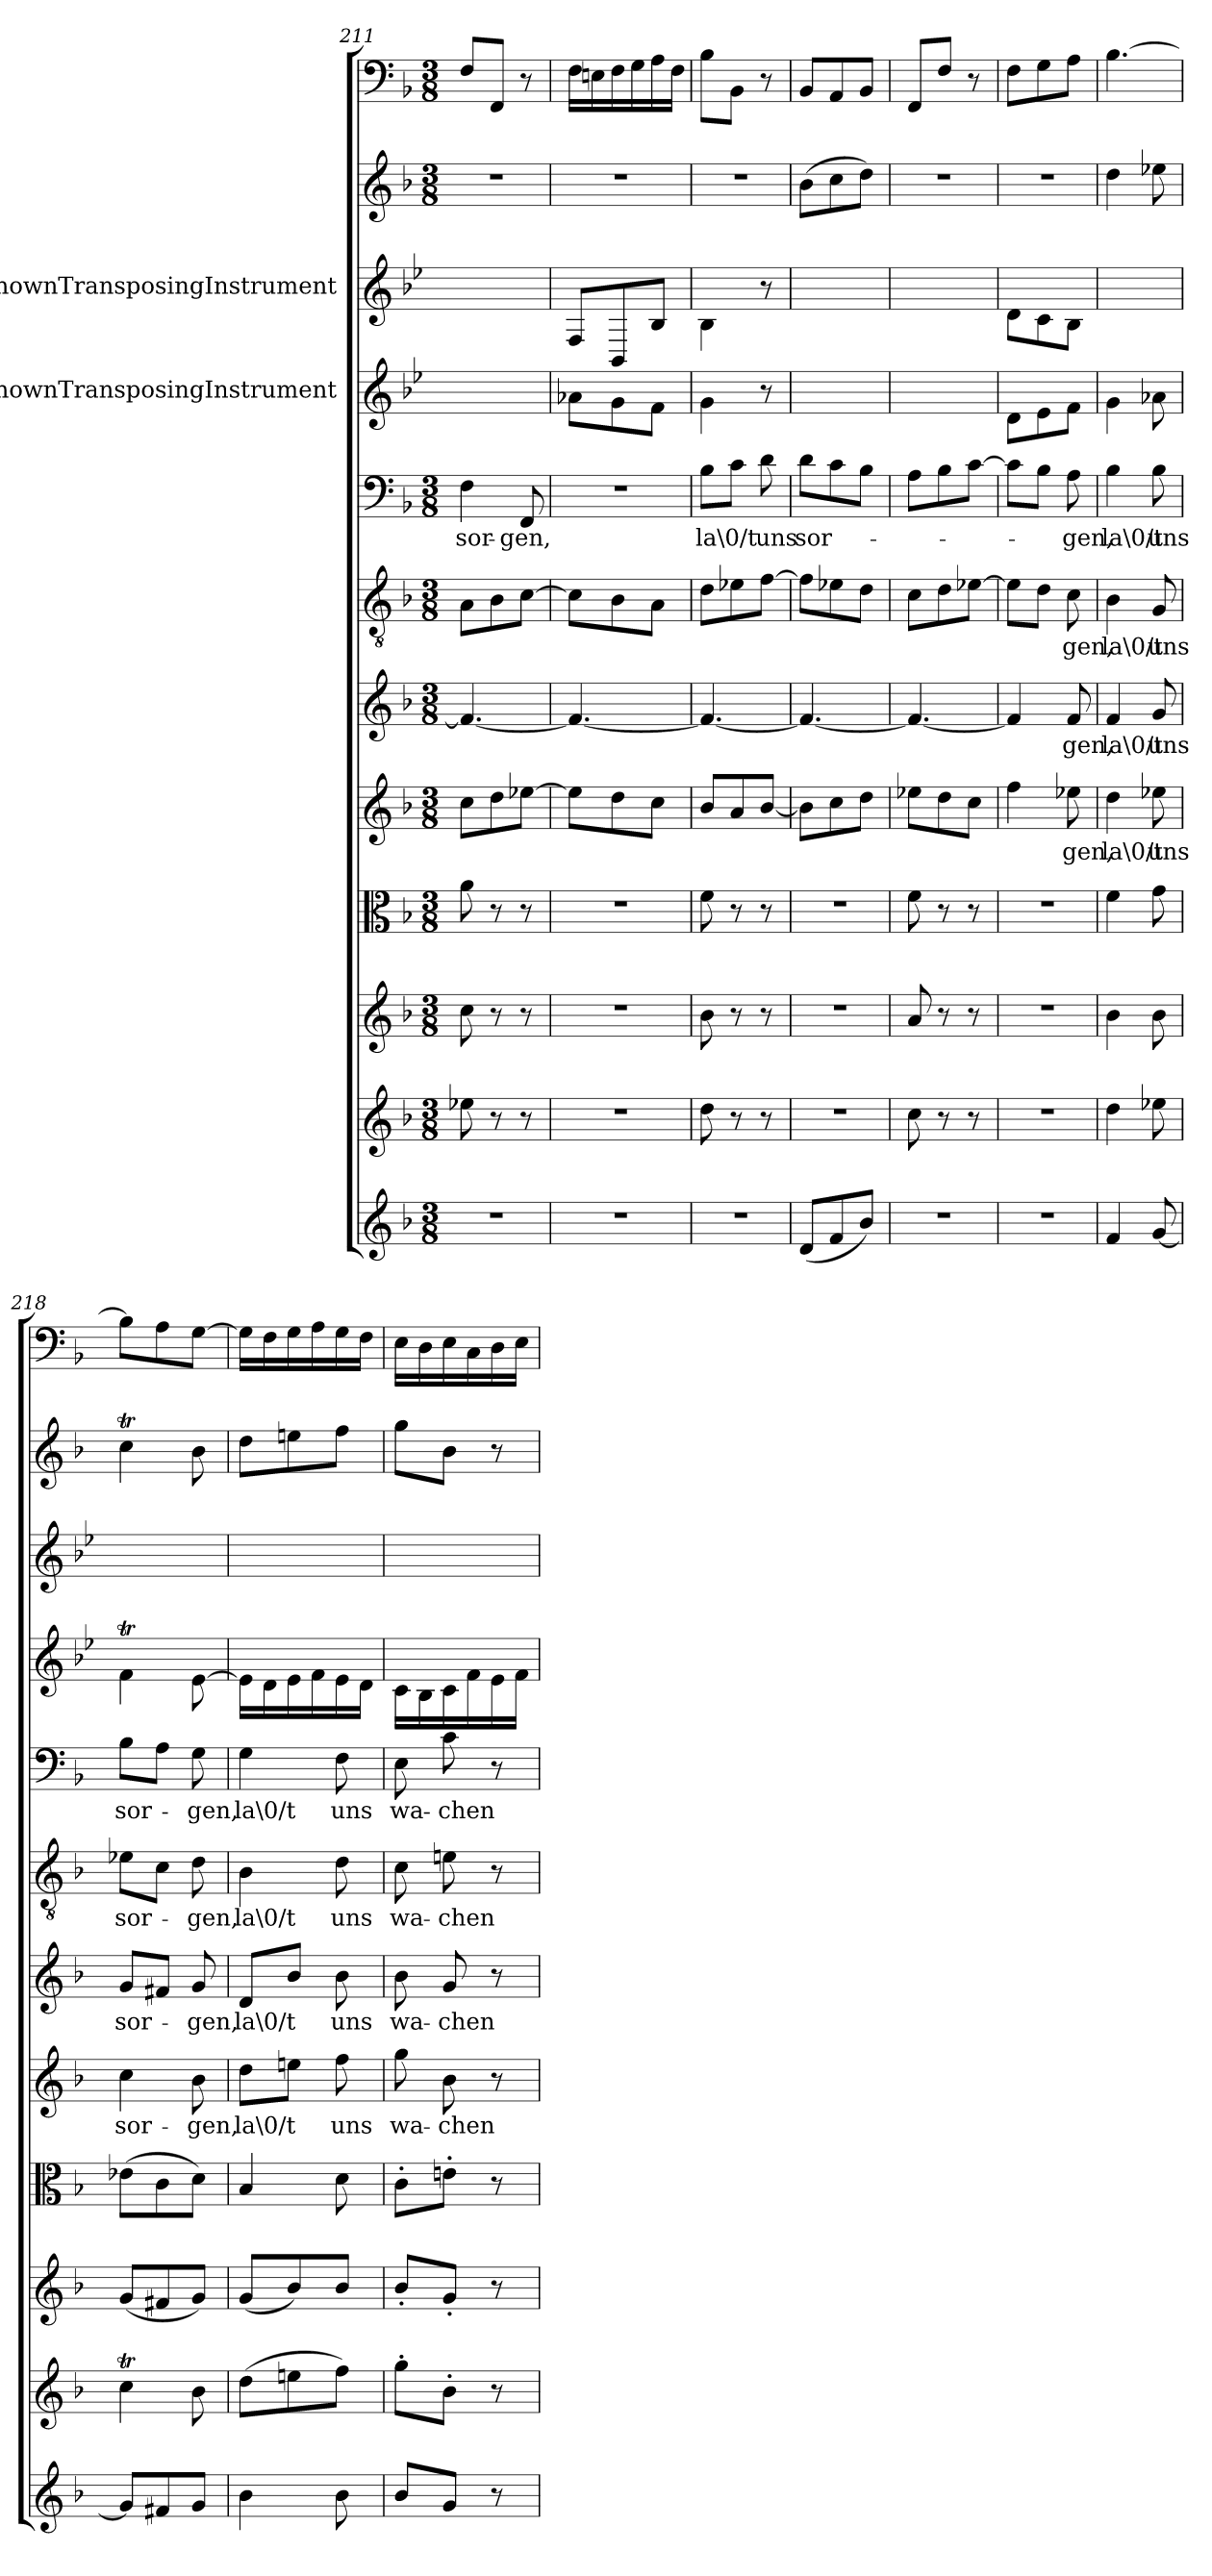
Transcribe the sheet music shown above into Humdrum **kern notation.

**kern	**kern	**kern	**kern	**kern	**text	**kern	**text	**kern	**text	**kern	**text	**kern	**kern	**kern	**kern
*part12	*part11	*part10	*part9	*part8	*part8	*part7	*part7	*part6	*part6	*part5	*part5	*part4	*part3	*part2	*part1
*staff12	*staff11	*staff10	*staff9	*staff8	*staff8	*staff7	*staff7	*staff6	*staff6	*staff5	*staff5	*staff4	*staff3	*staff2	*staff1
*	*	*	*	*	*	*	*	*	*	*	*	*I"UnknownTransposingInstrument	*I"UnknownTransposingInstrument	*	*
*clefG2	*clefG2	*clefG2	*clefC3	*clefG2	*	*clefG2	*	*clefGv2	*	*clefF4	*	*clefG2	*clefG2	*clefG2	*clefF4
*	*	*	*	*	*	*	*	*	*	*	*	*ITrd-4c-7	*ITrd-4c-7	*	*
*k[b-]	*k[b-]	*k[b-]	*k[b-]	*k[b-]	*	*k[b-]	*	*k[b-]	*	*k[b-]	*	*k[b-]	*k[b-]	*k[b-]	*k[b-]
*F:	*F:	*F:	*F:	*F:	*	*F:	*	*F:	*	*F:	*	*	*	*F:	*F:
*M3/8	*M3/8	*M3/8	*M3/8	*M3/8	*	*M3/8	*	*M3/8	*	*M3/8	*	*	*	*M3/8	*M3/8
=211	=211	=211	=211	=211	=211	=211	=211	=211	=211	=211	=211	=211	=211	=211	=211
4.r	8ee-X\	8cc\	8a\	8cc\L	.	4.f/_	.	8A\L	.	4F\	sor-	4.r	4.r	4.r	8F/L
.	8r	8r	8r	8dd\	.	.	.	8B-\	.	.	.	.	.	.	8FF/J
.	8r	8r	8r	[8ee-X\J	.	.	.	[8c\J	.	8FF/	-gen,	.	.	.	8r
=212	=212	=212	=212	=212	=212	=212	=212	=212	=212	=212	=212	=212	=212	=212	=212
4.r	4.r	4.r	4.r	8ee-\L]	.	4.f/_	.	8c\L]	.	4.r	.	8ee-X\L	8c/L	4.r	16F\LL
.	.	.	.	.	.	.	.	.	.	.	.	.	.	.	16En\
.	.	.	.	8dd\	.	.	.	8B-\	.	.	.	8dd\	8F/	.	16F\
.	.	.	.	.	.	.	.	.	.	.	.	.	.	.	16G\
.	.	.	.	8cc\J	.	.	.	8A\J	.	.	.	8cc\J	8f/J	.	16A\
.	.	.	.	.	.	.	.	.	.	.	.	.	.	.	16F\JJ
=213	=213	=213	=213	=213	=213	=213	=213	=213	=213	=213	=213	=213	=213	=213	=213
4.r	8dd\	8b-\	8f\	8b-/L	.	4.f/_	.	8d\L	.	8B-\L	la\0/t	4dd\	4f\	4.r	8B-\L
.	8r	8r	8r	8a/	.	.	.	8e-X\	.	8c\J	.	.	.	.	8BB-\J
.	8r	8r	8r	[8b-/J	.	.	.	[8f\J	.	8d\	uns	8r	8r	.	8r
=214	=214	=214	=214	=214	=214	=214	=214	=214	=214	=214	=214	=214	=214	=214	=214
(8d/L	4.r	4.r	4.r	8b-\L]	.	4.f/_	.	8f\L]	.	8d\L	sor-	4.r	4.r	(8b-\L	8BB-/L
8f/	.	.	.	8cc\	.	.	.	8e-X\	.	8c\	.	.	.	8cc\	8AA/
8b-/J)	.	.	.	8dd\J	.	.	.	8d\J	.	8B-\J	.	.	.	8dd\J)	8BB-/J
=215	=215	=215	=215	=215	=215	=215	=215	=215	=215	=215	=215	=215	=215	=215	=215
4.r	8cc\	8a/	8f\	8ee-X\L	.	4.f/_	.	8c\L	.	8A\L	.	4.r	4.r	4.r	8FF/L
.	8r	8r	8r	8dd\	.	.	.	8d\	.	8B-\	.	.	.	.	8F/J
.	8r	8r	8r	8cc\J	.	.	.	[8e-X\J	.	[8c\J	.	.	.	.	8r
=216	=216	=216	=216	=216	=216	=216	=216	=216	=216	=216	=216	=216	=216	=216	=216
4.r	4.r	4.r	4.r	4ff\	.	4f/]	.	8e-\L]	.	8c\L]	.	8a\L	8a\L	4.r	8F\L
.	.	.	.	.	.	.	.	8d\J	.	8B-\J	.	8b-\	8g\	.	8G\
.	.	.	.	8ee-X\	-gen,	8f/	-gen,	8c\	-gen,	8A\	-gen,	8cc\J	8f\J	.	8A\J
=217	=217	=217	=217	=217	=217	=217	=217	=217	=217	=217	=217	=217	=217	=217	=217
4f/	4dd\	4b-\	4f\	4dd\	la\0/t	4f/	la\0/t	4B-\	la\0/t	4B-\	la\0/t	4dd\	4.r	4dd\	[4.B-\
[8g/	8ee-X\	8b-\	8g\	8ee-X\	uns	8g/	uns	8G/	uns	8B-\	uns	8ee-X\	.	8ee-X\	.
=218	=218	=218	=218	=218	=218	=218	=218	=218	=218	=218	=218	=218	=218	=218	=218
8g/L]	4ccT\	(8g/L	(8e-X\L	4cc\	sor-	8g/L	sor-	8e-X\L	sor-	8B-\L	sor-	4ccT\	4.r	4ccT\	8B-\L]
8f#X/	.	8f#X/	8c\	.	.	8f#X/J	.	8c\J	.	8A\J	.	.	.	.	8A\
8g/J	8b-\	8g/J)	8d\J)	8b-\	-gen,	8g/	-gen,	8d\	-gen,	8G\	-gen,	[8b-\	.	8b-\	[8G\J
=219	=219	=219	=219	=219	=219	=219	=219	=219	=219	=219	=219	=219	=219	=219	=219
4b-\	(8dd\L	(8g/L	4B-/	8dd\L	la\0/t	8d/L	la\0/t	4B-\	la\0/t	4G\	la\0/t	16b-\LL]	4.r	8dd\L	16G\LL]
.	.	.	.	.	.	.	.	.	.	.	.	16a\	.	.	16F\
.	8een\	8b-/)	.	8een\J	.	8b-/J	.	.	.	.	.	16b-\	.	8een\	16G\
.	.	.	.	.	.	.	.	.	.	.	.	16cc\	.	.	16A\
8b-\	8ff\J)	8b-/J	8d\	8ff\	uns	8b-\	uns	8d\	uns	8F\	uns	16b-\	.	8ff\J	16G\
.	.	.	.	.	.	.	.	.	.	.	.	16a\JJ	.	.	16F\JJ
=220	=220	=220	=220	=220	=220	=220	=220	=220	=220	=220	=220	=220	=220	=220	=220
8b-/L	8gg'\L	8b-'/L	8c'\L	8gg\	wa-	8b-\	wa-	8c\	wa-	8E\	wa-	16g\LL	4.r	8gg\L	16E\LL
.	.	.	.	.	.	.	.	.	.	.	.	16f\	.	.	16D\
8g/J	8b-'\J	8g'/J	8en'\J	8b-\	-chen	8g/	-chen	8en\	-chen	8c\	-chen	16g\	.	8b-\J	16E\
.	.	.	.	.	.	.	.	.	.	.	.	16cc\	.	.	16C\
8r	8r	8r	8r	8r	.	8r	.	8r	.	8r	.	16b-\	.	8r	16D\
.	.	.	.	.	.	.	.	.	.	.	.	16cc\JJ	.	.	16E\JJ
=	=	=	=	=	=	=	=	=	=	=	=	=	=	=	=
*-	*-	*-	*-	*-	*-	*-	*-	*-	*-	*-	*-	*-	*-	*-	*-
